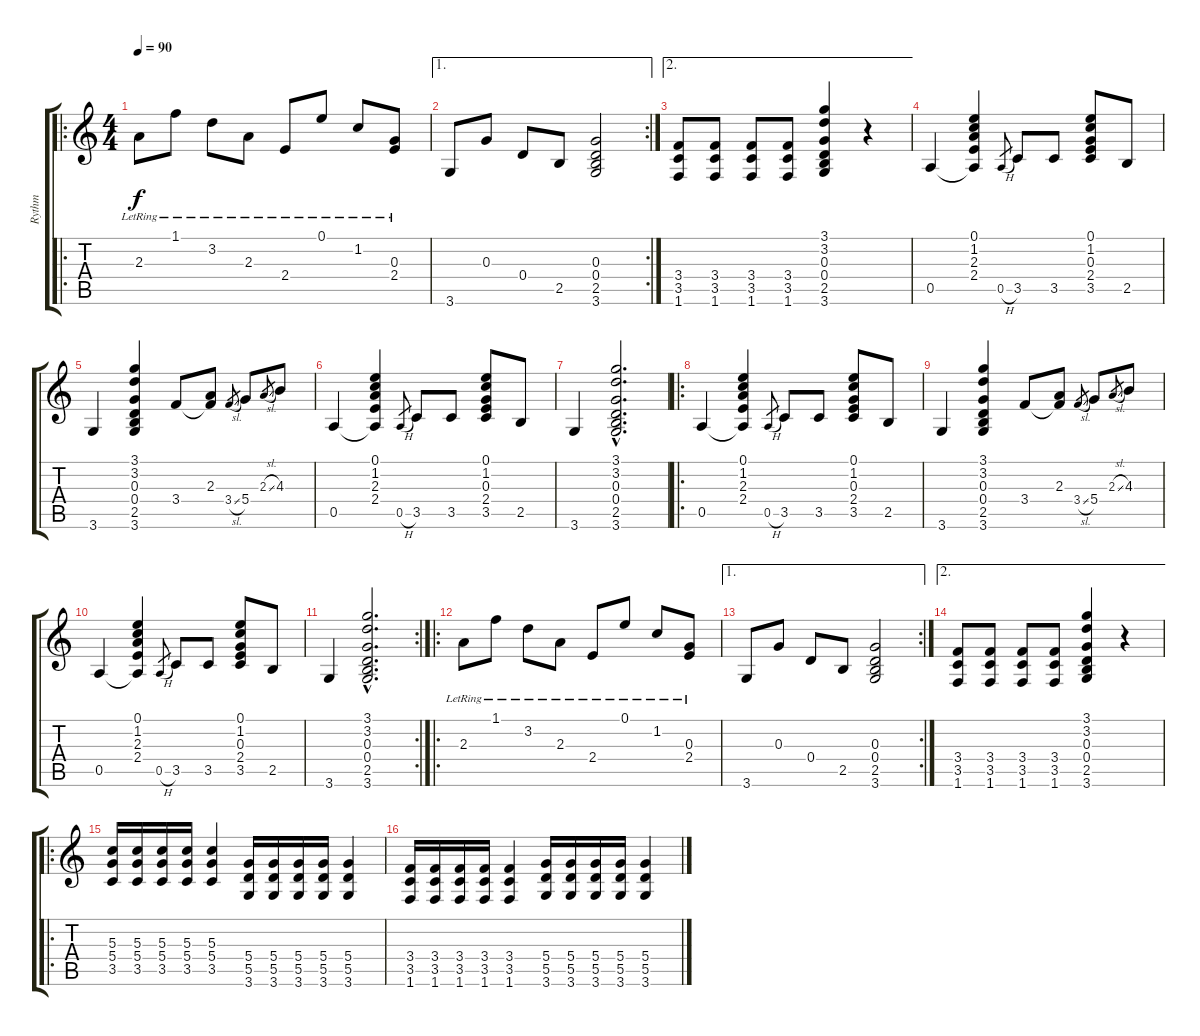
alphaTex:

\track ("Rythm" "Rythm") {instrument electricguitarclean}
\staff {score tabs}
\tuning (E4 B3 G3 D3 A2 E2) {hide}
\ro
\ts (4 4)
\tempo 90
\clef g2
\ks c
2.3{lr}.8{dy f} 1.1{lr}.8 3.2{lr}.8 2.3{lr}.8 2.4{lr}.8 0.1{lr}.8 1.2{lr}.8 (0.3{lr} 2.4{lr}).8 |
\ae 1
\rc 2
3.6.8 0.3.8 0.4.8 2.5.8 (0.3 0.4 2.5 3.6).2 |
\ae 2
(3.4 3.5 1.6).8 (3.4 3.5 1.6).8 (3.4 3.5 1.6).8 (3.4 3.5 1.6).8 (3.1 3.2 0.3 0.4 2.5 3.6).4 r.4 |
0.5.4 (0.1 1.2 2.3 2.4 0.5{t}).4 0.5{h}.8{gr} 3.5.8 3.5.8 (0.1 1.2 0.3 2.4 3.5).8 2.5.8 |
3.6.4 (3.1 3.2 0.3 0.4 2.5 3.6).4 3.4.8 (2.3 3.4{t}).8 3.4{sl}.8{gr} 5.4.8 2.3{sl}.8{gr} 4.3.8 |
0.5.4 (0.1 1.2 2.3 2.4 0.5{t}).4 0.5{h}.8{gr} 3.5.8 3.5.8 (0.1 1.2 0.3 2.4 3.5).8 2.5.8 |
3.6.4 (3.1{hac} 3.2{hac} 0.3{hac} 0.4{hac} 2.5{hac} 3.6{hac}).2{d} |
\ro
0.5.4 (0.1 1.2 2.3 2.4 0.5{t}).4 0.5{h}.8{gr} 3.5.8 3.5.8 (0.1 1.2 0.3 2.4 3.5).8 2.5.8 |
3.6.4 (3.1 3.2 0.3 0.4 2.5 3.6).4 3.4.8 (2.3 3.4{t}).8 3.4{sl}.8{gr} 5.4.8 2.3{sl}.8{gr} 4.3.8 |
0.5.4 (0.1 1.2 2.3 2.4 0.5{t}).4 0.5{h}.8{gr} 3.5.8 3.5.8 (0.1 1.2 0.3 2.4 3.5).8 2.5.8 |
\rc 2
3.6.4 (3.1{hac} 3.2{hac} 0.3{hac} 0.4{hac} 2.5{hac} 3.6{hac}).2{d} |
\ro
2.3{lr}.8 1.1{lr}.8 3.2{lr}.8 2.3{lr}.8 2.4{lr}.8 0.1{lr}.8 1.2{lr}.8 (0.3{lr} 2.4{lr}).8 |
\ae 1
\rc 2
3.6.8 0.3.8 0.4.8 2.5.8 (0.3 0.4 2.5 3.6).2 |
\ae 2
(3.4 3.5 1.6).8 (3.4 3.5 1.6).8 (3.4 3.5 1.6).8 (3.4 3.5 1.6).8 (3.1 3.2 0.3 0.4 2.5 3.6).4 r.4 |
\ro
(5.3 5.4 3.5).16 (5.3 5.4 3.5).16 (5.3 5.4 3.5).16 (5.3 5.4 3.5).16 (5.3 5.4 3.5).4 (5.4 5.5 3.6).16 (5.4 5.5 3.6).16 (5.4 5.5 3.6).16 (5.4 5.5 3.6).16 (5.4 5.5 3.6).4 |
(3.4 3.5 1.6).16 (3.4 3.5 1.6).16 (3.4 3.5 1.6).16 (3.4 3.5 1.6).16 (3.4 3.5 1.6).4 (5.4 5.5 3.6).16 (5.4 5.5 3.6).16 (5.4 5.5 3.6).16 (5.4 5.5 3.6).16 (5.4 5.5 3.6).4
